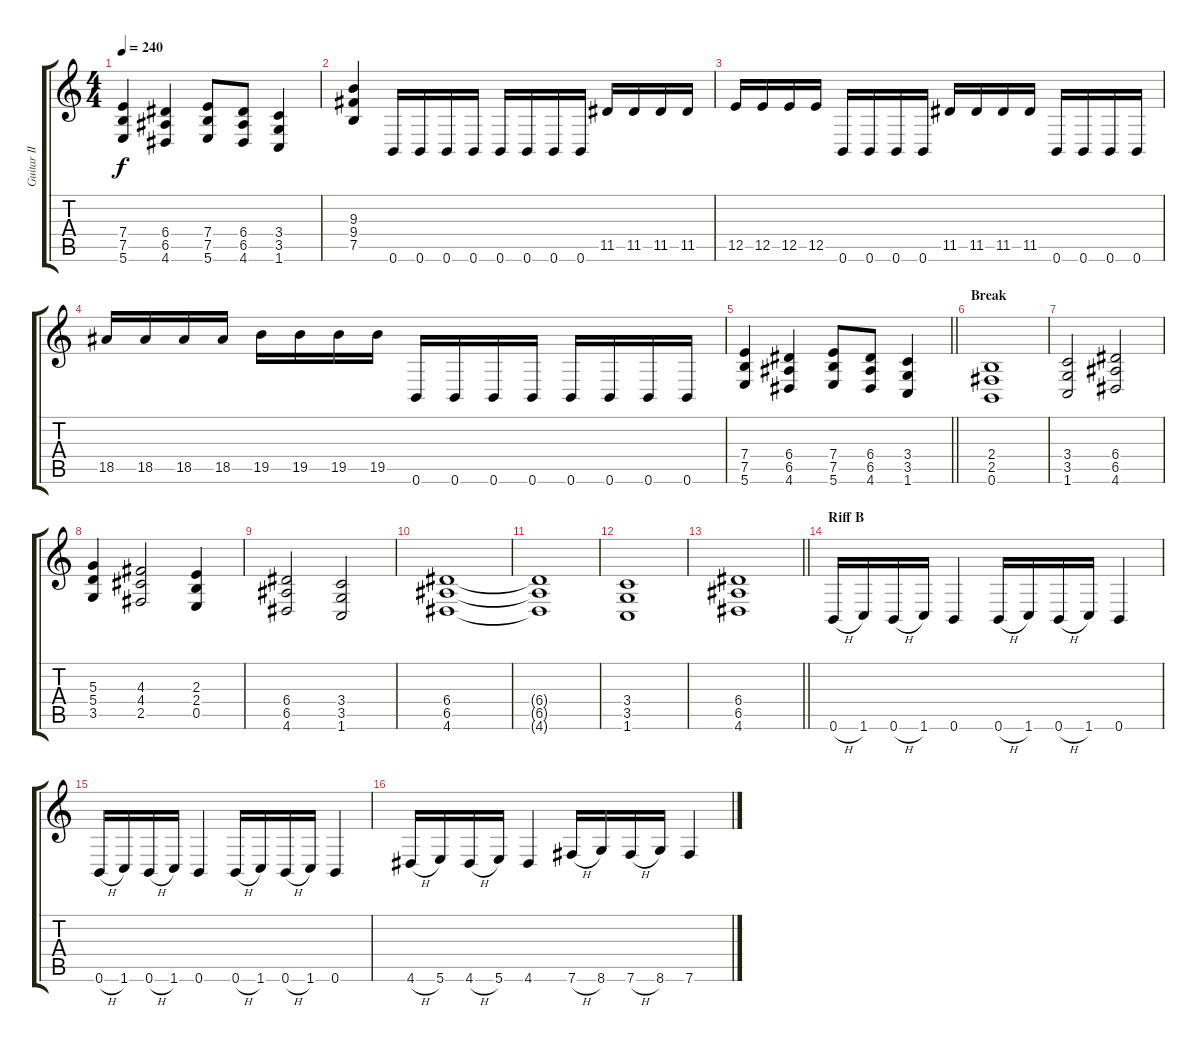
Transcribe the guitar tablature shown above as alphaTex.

\track ("Guitar II" "Guitar II") {instrument distortionguitar}
\staff {score tabs}
\tuning (B3 Gb3 D3 A2 E2 B1) {hide}
\ts (4 4)
\tempo 240
\clef g2
\ks c
(7.4 7.5 5.6).4{dy f} (6.4 6.5 4.6).4 (7.4 7.5 5.6).8 (6.4 6.5 4.6).8 (3.4 3.5 1.6).4 |
(9.3 9.4 7.5).4 0.6.16 0.6.16 0.6.16 0.6.16 0.6.16 0.6.16 0.6.16 0.6.16 11.5.16 11.5.16 11.5.16 11.5.16 |
12.5.16 12.5.16 12.5.16 12.5.16 0.6.16 0.6.16 0.6.16 0.6.16 11.5.16 11.5.16 11.5.16 11.5.16 0.6.16 0.6.16 0.6.16 0.6.16 |
18.5.16 18.5.16 18.5.16 18.5.16 19.5.16 19.5.16 19.5.16 19.5.16 0.6.16 0.6.16 0.6.16 0.6.16 0.6.16 0.6.16 0.6.16 0.6.16 |
\barLineRight lightlight
(7.4 7.5 5.6).4 (6.4 6.5 4.6).4 (7.4 7.5 5.6).8 (6.4 6.5 4.6).8 (3.4 3.5 1.6).4 |
\section ("" "Break")
(2.4 2.5 0.6).1 |
(3.4 3.5 1.6).2 (6.4 6.5 4.6).2 |
(5.3 5.4 3.5).4 (4.3 4.4 2.5).2 (2.3 2.4 0.5).4 |
(6.4 6.5 4.6).2 (3.4 3.5 1.6).2 |
(6.4 6.5 4.6).1 |
(6.4{t} 6.5{t} 4.6{t}).1 |
(3.4 3.5 1.6).1 |
\barLineRight lightlight
(6.4 6.5 4.6).1 |
\section ("" "Riff B")
0.6{h}.16 1.6.16 0.6{h}.16 1.6.16 0.6.4 0.6{h}.16 1.6.16 0.6{h}.16 1.6.16 0.6.4 |
0.6{h}.16 1.6.16 0.6{h}.16 1.6.16 0.6.4 0.6{h}.16 1.6.16 0.6{h}.16 1.6.16 0.6.4 |
4.6{h}.16 5.6.16 4.6{h}.16 5.6.16 4.6.4 7.6{h}.16 8.6.16 7.6{h}.16 8.6.16 7.6.4
